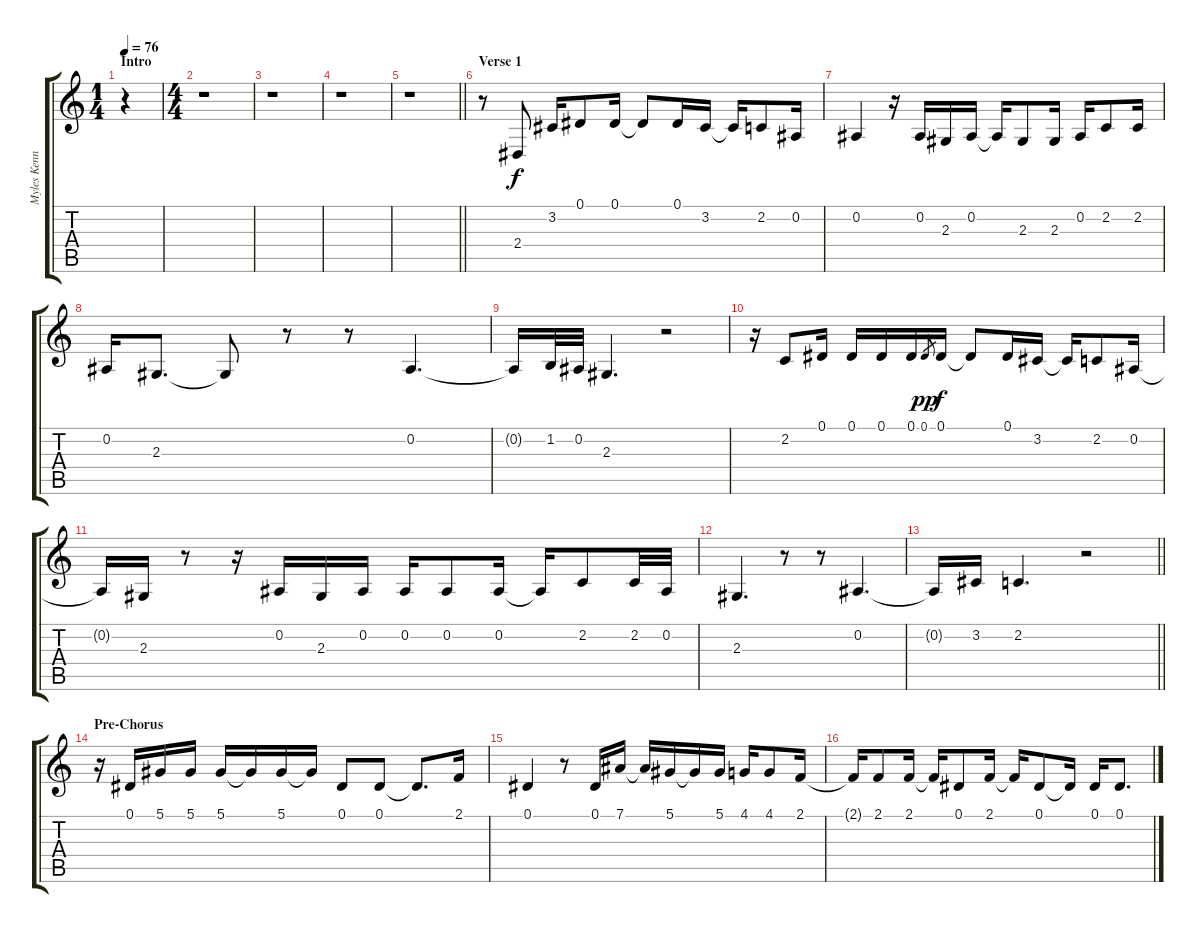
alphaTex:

\track ("Myles Kennedy" "Myles Kenn") {instrument cello}
\staff {score tabs}
\tuning (Eb4 Bb3 Gb3 Db3 Ab2 Eb2) {hide}
\ts (1 4)
\section ("" "Intro")
\tempo 76
\clef g2
\ks c
r.4{dy f instrument cello} |
\ts (4 4)
r.1 |
r.1 |
r.1 |
\barLineRight lightlight
r.1 |
\section ("" "Verse 1")
r.8 2.4.8 3.2.16 0.1.8 0.1.16 0.1{t}.8 0.1.16 3.2.16 3.2{t}.16 2.2.8 0.2.16 |
0.2.4 r.16 0.2.16 2.3.16 0.2.16 0.2{t}.16 2.3.8 2.3.16 0.2.16 2.2.8 2.2.16 |
0.2.16 2.3.8{d} 2.3{t}.8 r.8 r.8 0.2.4{d} |
0.2{t}.16 1.2.32 0.2.32 2.3.4{d} r.2 |
r.16 2.2.8 0.1.16 0.1.16 0.1.16 0.1.16 0.1.8{gr dy pp} 0.1.16{dy f} 0.1{t}.8 0.1.16 3.2.16 3.2{t}.16 2.2.8 0.2.16 |
0.2{t}.16 2.3.16 r.8 r.16 0.2.16 2.3.16 0.2.16 0.2.16 0.2.8 0.2.16 0.2{t}.16 2.2.8 2.2.32 0.2.32 |
2.3.4{d} r.8 r.8 0.2.4{d} |
\barLineRight lightlight
0.2{t}.16 3.2.16 2.2.4{d} r.2 |
\section ("" "Pre-Chorus")
r.16 0.1.16 5.1.16 5.1.16 5.1.16 5.1{t}.16 5.1.16 5.1{t}.16 0.1.8 0.1.8 0.1{t}.8{d} 2.1.16 |
0.1.4 r.8 0.1.16 7.1.16 7.1{t}.16 5.1.16 5.1{t}.16 5.1.16 4.1.16 4.1.8 2.1.16 |
2.1{t}.16 2.1.8 2.1.16 2.1{t}.16 0.1.8 2.1.16 2.1{t}.16 0.1.8 0.1{t}.16 0.1.16 0.1.8{d}
